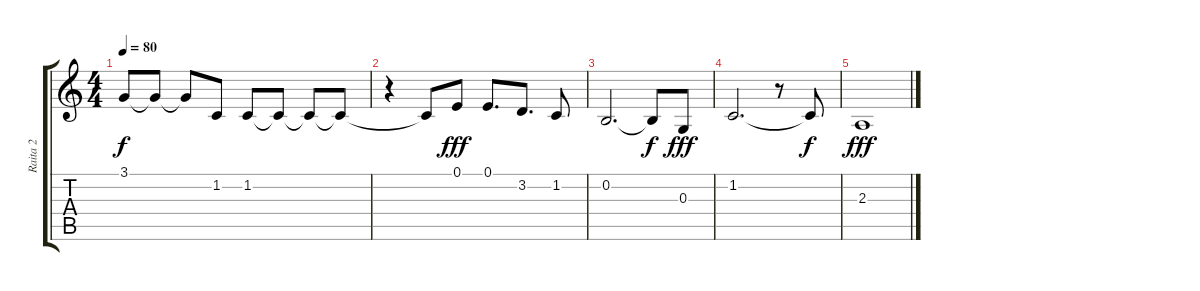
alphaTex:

\track ("Raita 2" "Raita 2") {instrument harmonica}
\staff {score tabs}
\tuning (E4 B3 G3 D3 A2 E2) {hide}
\ts (4 4)
\tempo 80
\clef g2
\ks c
3.1.8{dy f} 3.1{t}.8 3.1{t}.8 1.2.8 1.2.8 1.2{t}.8 1.2{t}.8 1.2{t}.8 |
r.4 1.2{t}.8 0.1.8{dy fff} 0.1.8{d} 3.2.8{d} 1.2.8 |
0.2.2{d} 0.2{t}.8{dy f} 0.3.8{dy fff} |
1.2.2{d} r.8 1.2{t}.8{dy f} |
2.3.1{dy fff}
